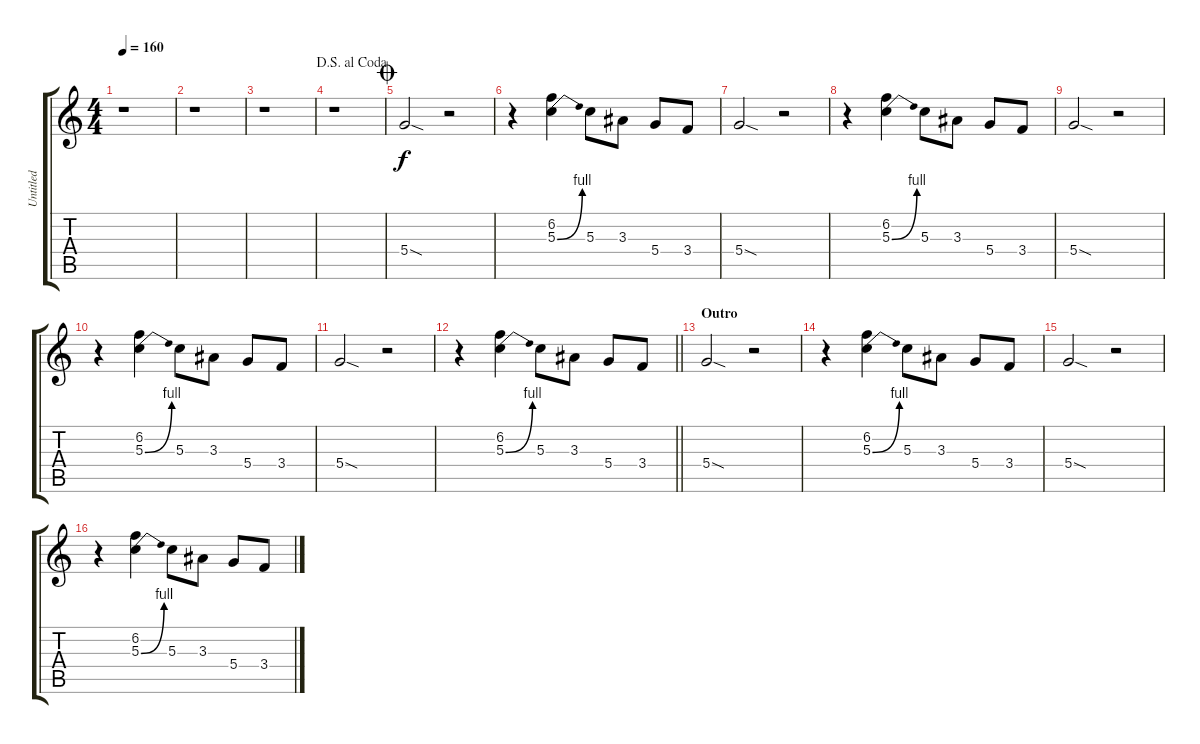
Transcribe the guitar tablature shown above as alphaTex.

\track ("Untitled" "Untitled") {instrument overdrivenguitar}
\staff {score tabs}
\tuning (E4 B3 G3 D3 A2 E2) {hide}
\ts (4 4)
\tempo 160
\clef g2
\ks c
r.1{dy f} |
r.1 |
r.1 |
\jump dalsegnoalcoda
r.1 |
\jump coda
5.4{sod}.2 r.2 |
r.4 (6.2 5.3{be (bend 0 0 60 4)}).4 5.3.8 3.3.8 5.4.8 3.4.8 |
5.4{sod}.2 r.2 |
r.4 (6.2 5.3{be (bend 0 0 60 4)}).4 5.3.8 3.3.8 5.4.8 3.4.8 |
5.4{sod}.2 r.2 |
r.4 (6.2 5.3{be (bend 0 0 60 4)}).4 5.3.8 3.3.8 5.4.8 3.4.8 |
5.4{sod}.2 r.2 |
\barLineRight lightlight
r.4 (6.2 5.3{be (bend 0 0 60 4)}).4 5.3.8 3.3.8 5.4.8 3.4.8 |
\section ("" "Outro")
5.4{sod}.2 r.2 |
r.4 (6.2 5.3{be (bend 0 0 60 4)}).4 5.3.8 3.3.8 5.4.8 3.4.8 |
5.4{sod}.2 r.2 |
r.4 (6.2 5.3{be (bend 0 0 60 4)}).4 5.3.8 3.3.8 5.4.8 3.4.8
